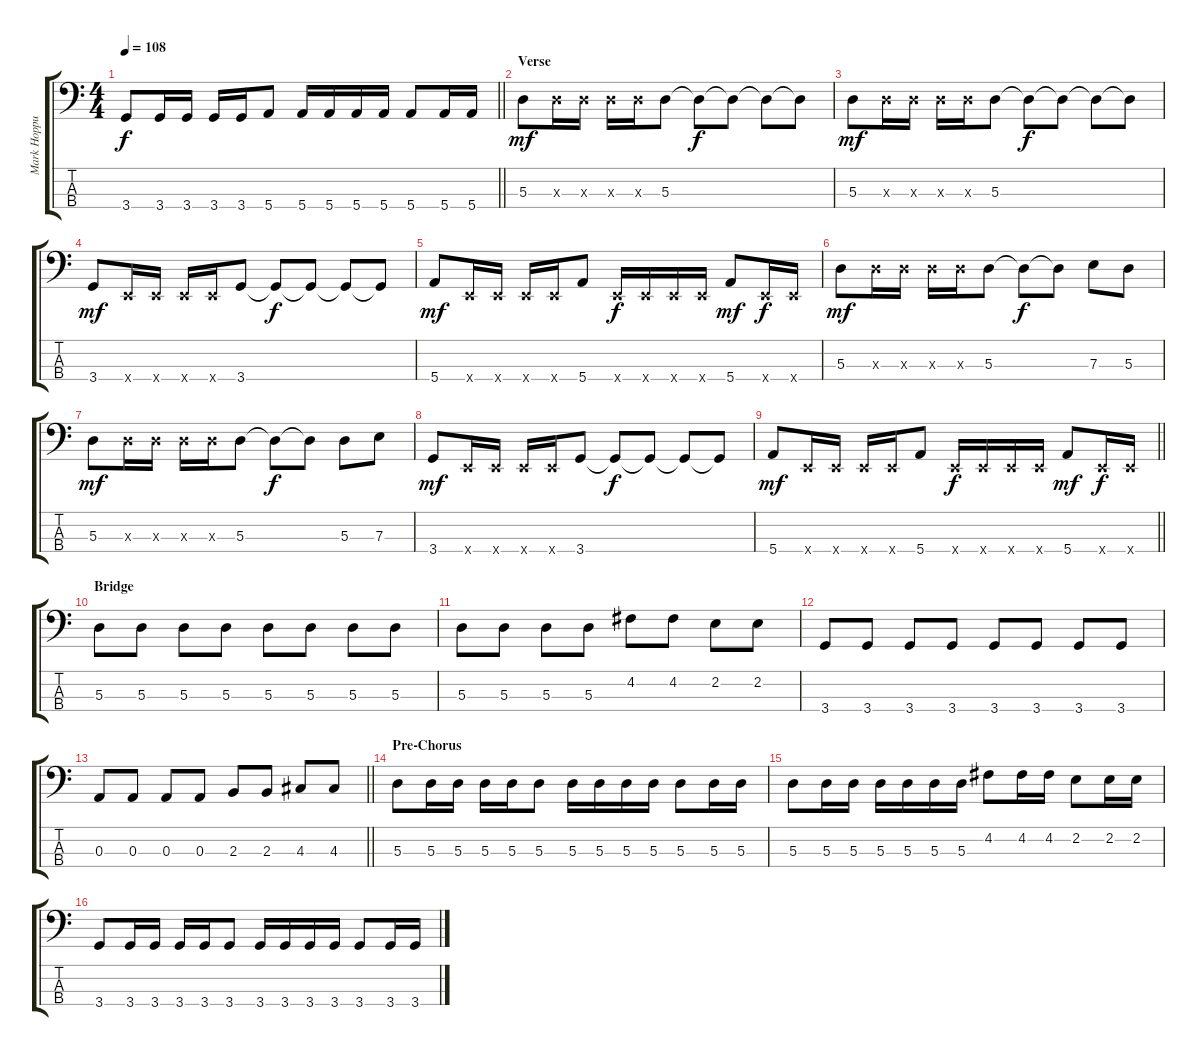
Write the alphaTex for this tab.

\track ("Mark Hoppus" "Mark Hoppu") {instrument electricbasspick}
\staff {score tabs}
\tuning (G2 D2 A1 E1) {hide}
\ts (4 4)
\tempo 108
\clef f4
\barLineRight lightlight
\ks c
3.4.8{dy f} 3.4.16 3.4.16 3.4.16 3.4.16 5.4.8 5.4.16 5.4.16 5.4.16 5.4.16 5.4.8 5.4.16 5.4.16 |
\section ("" "Verse")
5.3.8{dy mf} 5.3{x}.16 5.3{x}.16 5.3{x}.16 5.3{x}.16 5.3.8 5.3{t}.8{dy f} 5.3{t}.8 5.3{t}.8 5.3{t}.8 |
5.3.8{dy mf} 5.3{x}.16 5.3{x}.16 5.3{x}.16 5.3{x}.16 5.3.8 5.3{t}.8{dy f} 5.3{t}.8 5.3{t}.8 5.3{t}.8 |
3.4.8{dy mf} 0.4{x}.16 0.4{x}.16 0.4{x}.16 0.4{x}.16 3.4.8 3.4{t}.8{dy f} 3.4{t}.8 3.4{t}.8 3.4{t}.8 |
5.4.8{dy mf} 0.4{x}.16 0.4{x}.16 0.4{x}.16 0.4{x}.16 5.4.8 0.4{x}.16{dy f} 0.4{x}.16 0.4{x}.16 0.4{x}.16 5.4.8{dy mf} 0.4{x}.16{dy f} 0.4{x}.16 |
5.3.8{dy mf} 5.3{x}.16 5.3{x}.16 5.3{x}.16 5.3{x}.16 5.3.8 5.3{t}.8{dy f} 5.3{t}.8 7.3.8 5.3.8 |
5.3.8{dy mf} 5.3{x}.16 5.3{x}.16 5.3{x}.16 5.3{x}.16 5.3.8 5.3{t}.8{dy f} 5.3{t}.8 5.3.8 7.3.8 |
3.4.8{dy mf} 0.4{x}.16 0.4{x}.16 0.4{x}.16 0.4{x}.16 3.4.8 3.4{t}.8{dy f} 3.4{t}.8 3.4{t}.8 3.4{t}.8 |
\barLineRight lightlight
5.4.8{dy mf} 0.4{x}.16 0.4{x}.16 0.4{x}.16 0.4{x}.16 5.4.8 0.4{x}.16{dy f} 0.4{x}.16 0.4{x}.16 0.4{x}.16 5.4.8{dy mf} 0.4{x}.16{dy f} 0.4{x}.16 |
\section ("" "Bridge")
5.3.8 5.3.8 5.3.8 5.3.8 5.3.8 5.3.8 5.3.8 5.3.8 |
5.3.8 5.3.8 5.3.8 5.3.8 4.2.8 4.2.8 2.2.8 2.2.8 |
3.4.8 3.4.8 3.4.8 3.4.8 3.4.8 3.4.8 3.4.8 3.4.8 |
\barLineRight lightlight
0.3.8 0.3.8 0.3.8 0.3.8 2.3.8 2.3.8 4.3.8 4.3.8 |
\section ("" "Pre-Chorus")
5.3.8 5.3.16 5.3.16 5.3.16 5.3.16 5.3.8 5.3.16 5.3.16 5.3.16 5.3.16 5.3.8 5.3.16 5.3.16 |
5.3.8 5.3.16 5.3.16 5.3.16 5.3.16 5.3.16 5.3.16 4.2.8 4.2.16 4.2.16 2.2.8 2.2.16 2.2.16 |
3.4.8 3.4.16 3.4.16 3.4.16 3.4.16 3.4.8 3.4.16 3.4.16 3.4.16 3.4.16 3.4.8 3.4.16 3.4.16
